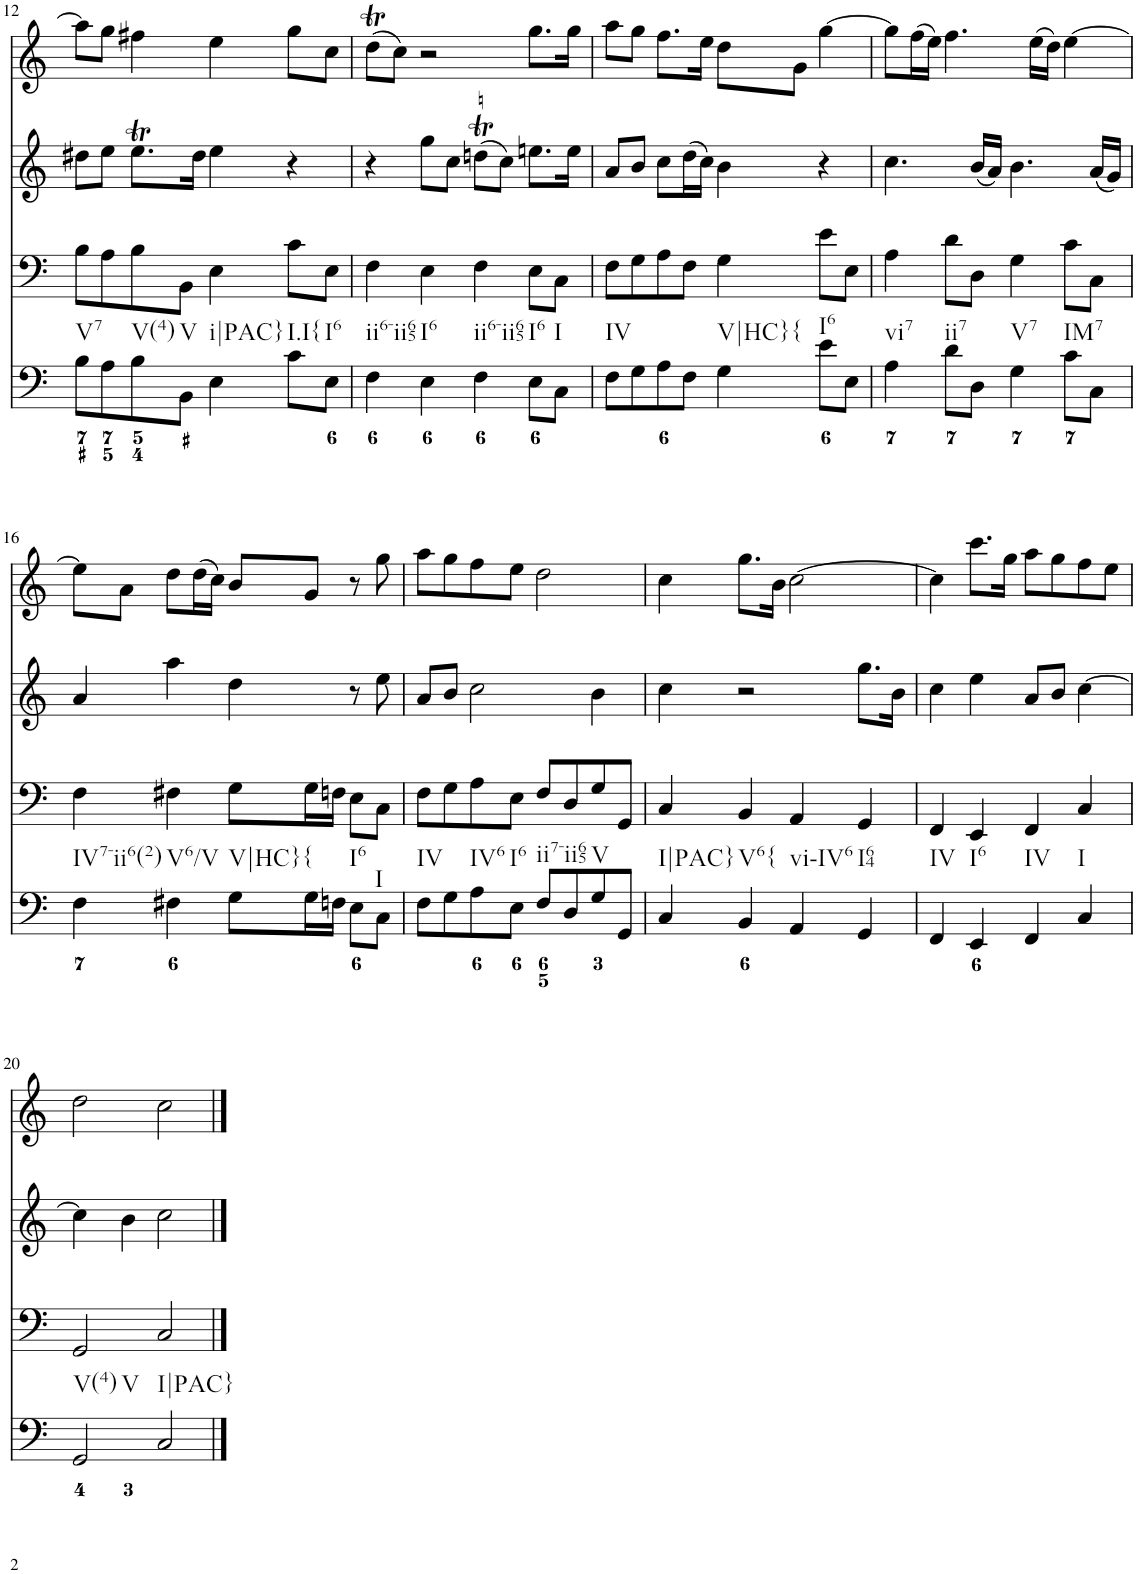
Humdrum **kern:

**kern	**kern	**kern	**kern
*part4	*part3	*part2	*part1
*staff4	*staff3	*staff2	*staff1
*I"Piano	*I"Piano	*I"Piano	*I"Piano
*I'Pno	*I'Pno	*I'Pno	*I'Pno
!!LO:PB:g=z
*clefF4	*clefF4	*clefG2	*clefG2
*k[]	*k[]	*k[]	*k[]
*M4/4	*M4/4	*M4/4	*M4/4
*met(c)	*met(c)	*met(c)	*met(c)
=12	=12	=12	=12
!LO:TX:b:t=V7	!	!	!
8B\L	8B\L	8dd#X\L	8aa\L]
8A\	8A\	8ee\J	8gg\J
!LO:TX:b:t=V(4)	!	!	!
8B\	8B\	8.eet\L	4ff#X\
!LO:TX:b:t=V	!	!	!
8BB\J	8BB\J	.	.
.	.	16dd#\Jk	.
!LO:TX:b:t=i|PAC}	!	!	!
4E\	4E\	4ee\	4ee\
!LO:TX:b:t=I.I{	!	!	!
8c\L	8c\L	4r	8gg\L
!LO:TX:b:t=I6	!	!	!
8E\J	8E\J	.	8cc\J
=13	=13	=13	=13
!LO:TX:b:t=ii6-ii65	!	!	!
4F\	4F\	4r	(8ddT\L
.	.	.	8cc\J)
!LO:TX:b:t=I6	!	!	!
4E\	4E\	8gg\L	2r
.	.	8cc\J	.
!LO:TX:b:t=ii6-ii65	!	!	!
4F\	4F\	(8ddnT\L	.
.	.	8cc\J)	.
!LO:TX:b:t=I6	!	!	!
8E\L	8E\L	8.een\L	8.gg\L
!LO:TX:b:t=I	!	!	!
8C\J	8C\J	.	.
.	.	16ee\Jk	16gg\Jk
=14	=14	=14	=14
!LO:TX:b:t=IV	!	!	!
8F\L	8F\L	8a/L	8aa\L
8G\	8G\	8b/J	8gg\J
8A\	8A\	8cc\L	8.ff\L
8F\J	8F\J	(16dd\L	.
.	.	16cc\JJ)	16ee\Jk
!LO:TX:b:t=V|HC}	!	!	!
!LO:TX:b:t={	!	!	!
4G\	4G\	4b\	8dd\L
.	.	.	8g\J
!LO:TX:b:t=I6	!	!	!
8e\L	8e\L	4r	[4gg\
8E\J	8E\J	.	.
=15	=15	=15	=15
!LO:TX:b:t=vi7	!	!	!
4A\	4A\	4.cc\	8gg\L]
.	.	.	(16ff\L
.	.	.	16ee\JJ)
!LO:TX:b:t=ii7	!	!	!
8d\L	8d\L	.	4.ff\
8D\J	8D\J	(16b/LL	.
.	.	16a/JJ)	.
!LO:TX:b:t=V7	!	!	!
4G\	4G\	4.b\	.
.	.	.	(16ee\LL
.	.	.	16dd\JJ)
!LO:TX:b:t=IM7	!	!	!
8c\L	8c\L	.	[4ee\
8C\J	8C\J	(16a/LL	.
.	.	16g/JJ)	.
!!LO:LB:g=z
=16	=16	=16	=16
!LO:TX:b:t=IV7-ii6(2)	!	!	!
4F\	4F\	4a/	8ee\L]
.	.	.	8a\J
!LO:TX:b:t=V6/V	!	!	!
4F#X\	4F#X\	4aa\	8dd\L
.	.	.	(16dd\L
.	.	.	16cc\JJ)
!LO:TX:b:t=V|HC}	!	!	!
8G\L	8G\L	4dd\	8b/L
!LO:TX:b:t={	!	!	!
16G\L	16G\L	.	8g/J
16Fn\JJ	16Fn\JJ	.	.
!LO:TX:b:t=I6	!	!	!
8E\L	8E\L	8r	8r
!LO:TX:b:t=I	!	!	!
8C\J	8C\J	8ee\	8gg\
=17	=17	=17	=17
!LO:TX:b:t=IV	!	!	!
8F\L	8F\L	8a/L	8aa\L
8G\	8G\	8b/J	8gg\
!LO:TX:b:t=IV6	!	!	!
8A\	8A\	2cc\	8ff\
!LO:TX:b:t=I6	!	!	!
8E\J	8E\J	.	8ee\J
!LO:TX:b:t=ii7-ii65	!	!	!
8F/L	8F/L	.	2dd\
8D/	8D/	.	.
!LO:TX:b:t=V	!	!	!
8G/	8G/	4b\	.
8GG/J	8GG/J	.	.
=18	=18	=18	=18
!LO:TX:b:t=I|PAC}	!	!	!
4C/	4C/	4cc\	4cc\
!LO:TX:b:t=V6{	!	!	!
4BB/	4BB/	2r	8.gg\L
.	.	.	16b\Jk
!LO:TX:b:t=vi-IV6	!	!	!
4AA/	4AA/	.	[2cc\
!LO:TX:b:t=I64	!	!	!
4GG/	4GG/	8.gg\L	.
.	.	16b\Jk	.
=19	=19	=19	=19
!LO:TX:b:t=IV	!	!	!
4FF/	4FF/	4cc\	4cc\]
!LO:TX:b:t=I6	!	!	!
4EE/	4EE/	4ee\	8.ccc\L
.	.	.	16gg\Jk
!LO:TX:b:t=IV	!	!	!
4FF/	4FF/	8a/L	8aa\L
.	.	8b/J	8gg\
!LO:TX:b:t=I	!	!	!
4C/	4C/	[4cc\	8ff\
.	.	.	8ee\J
!!LO:LB:g=z
=20	=20	=20	=20
!LO:TX:b:t=V(4)	!	!	!
!LO:TX:b:t=V	!	!	!
2GG/	2GG/	4cc\]	2dd\
.	.	4b\	.
!LO:TX:b:t=I|PAC}	!	!	!
2C/	2C/	2cc\	2cc\
==	==	==	==
*-	*-	*-	*-
